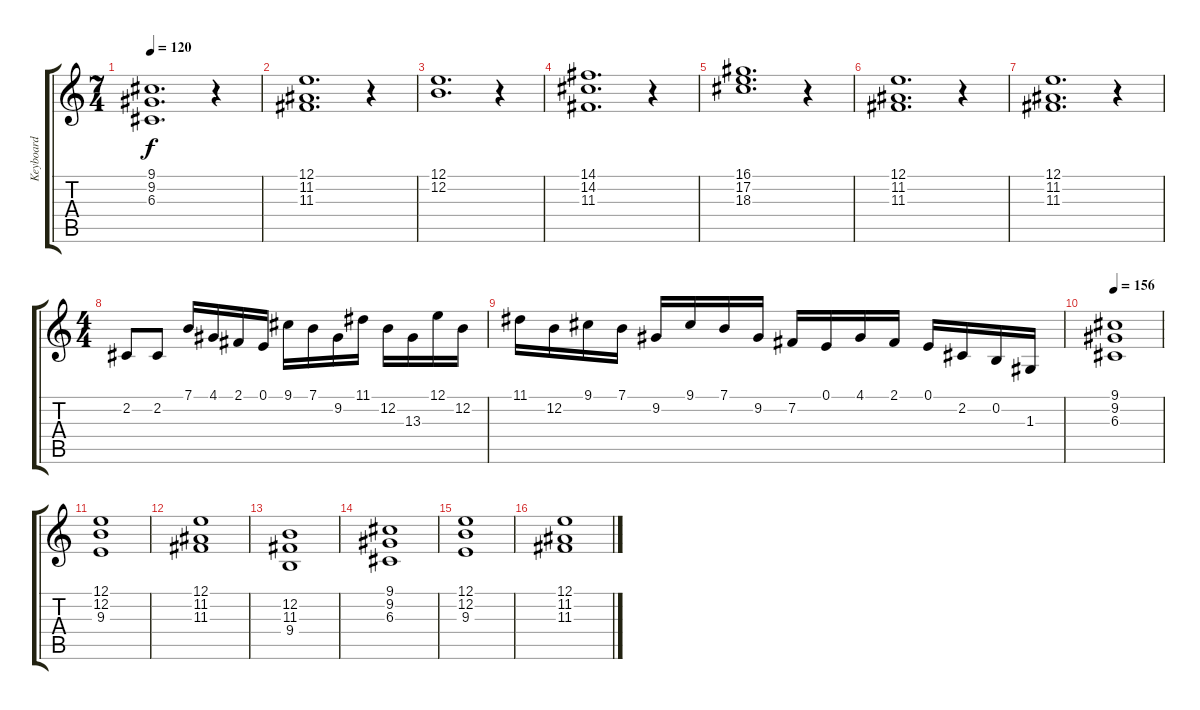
\track ("Keyboard" "Keyboard") {instrument stringensemble1}
\staff {score tabs}
\tuning (E4 B3 G3 D3 A2 E2) {hide}
\ts (7 4)
\tempo 120
\clef g2
\ks c
(9.1 9.2 6.3).1{d dy f} r.4 |
(12.1 11.2 11.3).1{d} r.4 |
(12.1 12.2).1{d} r.4 |
(14.1 14.2 11.3).1{d} r.4 |
(16.1 17.2 18.3).1{d} r.4 |
(12.1 11.2 11.3).1{d} r.4 |
(12.1 11.2 11.3).1{d} r.4 |
\ts (4 4)
2.2.8 2.2.8 7.1.16 4.1.16 2.1.16 0.1.16 9.1.16 7.1.16 9.2.16 11.1.16 12.2.16 13.3.16 12.1.16 12.2.16 |
11.1.16 12.2.16 9.1.16 7.1.16 9.2.16 9.1.16 7.1.16 9.2.16 7.2.16 0.1.16 4.1.16 2.1.16 0.1.16 2.2.16 0.2.16 1.3.16 |
\tempo 156
(9.1 9.2 6.3).1 |
(12.1 12.2 9.3).1 |
(12.1 11.2 11.3).1 |
(12.2 11.3 9.4).1 |
(9.1 9.2 6.3).1 |
(12.1 12.2 9.3).1 |
(12.1 11.2 11.3).1
